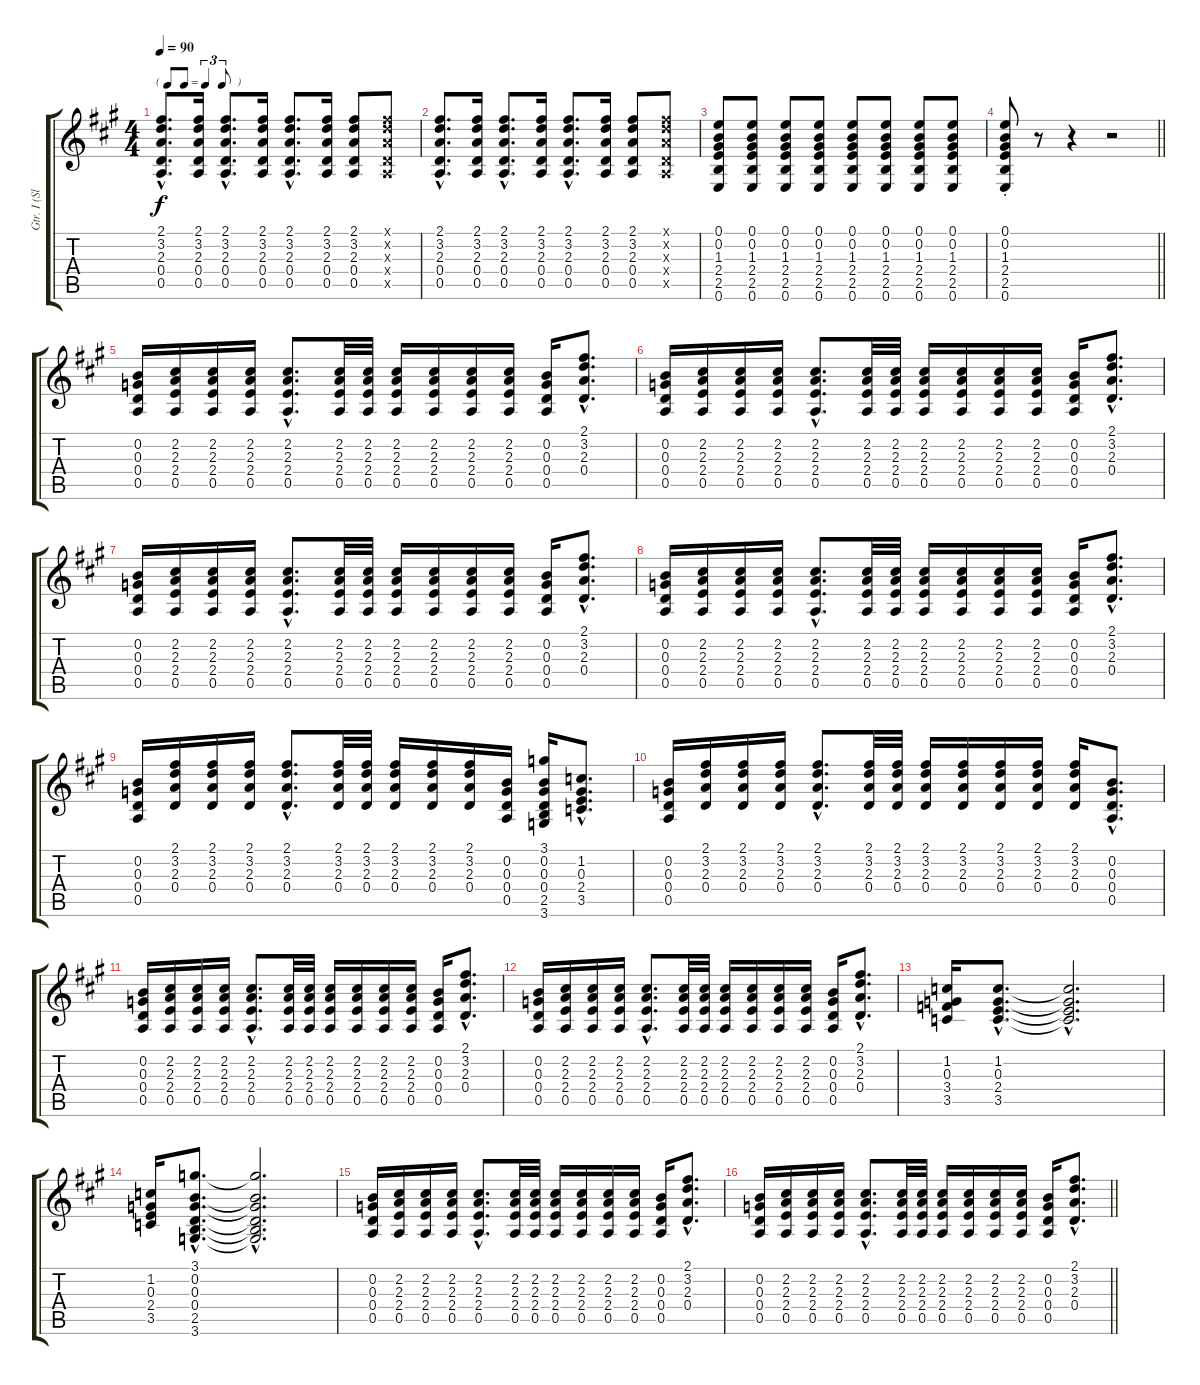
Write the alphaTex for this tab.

\track ("Gtr. I (Slight Overdrive)" "Gtr. I (Sl") {instrument overdrivenguitar}
\staff {score tabs}
\tuning (E4 B3 G3 D3 A2 E2) {hide}
\ts (4 4)
\tf triplet8th
\tempo 90
\clef g2
\ks a
(2.1{hac} 3.2{hac} 2.3{hac} 0.4{hac} 0.5{hac}).8{d dy f} (2.1 3.2 2.3 0.4 0.5).16 (2.1{hac} 3.2{hac} 2.3{hac} 0.4{hac} 0.5{hac}).8{d} (2.1 3.2 2.3 0.4 0.5).16 (2.1{hac} 3.2{hac} 2.3{hac} 0.4{hac} 0.5{hac}).8{d} (2.1 3.2 2.3 0.4 0.5).16 (2.1 3.2 2.3 0.4 0.5).8 (2.1{x} 3.2{x} 2.3{x} 0.4{x} 0.5{x}).8 |
(2.1{hac} 3.2{hac} 2.3{hac} 0.4{hac} 0.5{hac}).8{d} (2.1 3.2 2.3 0.4 0.5).16 (2.1{hac} 3.2{hac} 2.3{hac} 0.4{hac} 0.5{hac}).8{d} (2.1 3.2 2.3 0.4 0.5).16 (2.1{hac} 3.2{hac} 2.3{hac} 0.4{hac} 0.5{hac}).8{d} (2.1 3.2 2.3 0.4 0.5).16 (2.1 3.2 2.3 0.4 0.5).8 (2.1{x} 3.2{x} 2.3{x} 0.4{x} 0.5{x}).8 |
(0.1 0.2 1.3 2.4 2.5 0.6).8 (0.1 0.2 1.3 2.4 2.5 0.6).8 (0.1 0.2 1.3 2.4 2.5 0.6).8 (0.1 0.2 1.3 2.4 2.5 0.6).8 (0.1 0.2 1.3 2.4 2.5 0.6).8 (0.1 0.2 1.3 2.4 2.5 0.6).8 (0.1 0.2 1.3 2.4 2.5 0.6).8 (0.1 0.2 1.3 2.4 2.5 0.6).8 |
\barLineRight lightlight
(0.1{st} 0.2{st} 1.3{st} 2.4{st} 2.5{st} 0.6{st}).8 r.8 r.4 r.2 |
(0.2 0.3 0.4 0.5).16 (2.2 2.3 2.4 0.5).16 (2.2 2.3 2.4 0.5).16 (2.2 2.3 2.4 0.5).16 (2.2{hac} 2.3{hac} 2.4{hac} 0.5{hac}).8{d} (2.2 2.3 2.4 0.5).32 (2.2 2.3 2.4 0.5).32 (2.2 2.3 2.4 0.5).16 (2.2 2.3 2.4 0.5).16 (2.2 2.3 2.4 0.5).16 (2.2 2.3 2.4 0.5).16 (0.2 0.3 0.4 0.5).16 (2.1{hac} 3.2{hac} 2.3{hac} 0.4{hac}).8{d} |
(0.2 0.3 0.4 0.5).16 (2.2 2.3 2.4 0.5).16 (2.2 2.3 2.4 0.5).16 (2.2 2.3 2.4 0.5).16 (2.2{hac} 2.3{hac} 2.4{hac} 0.5{hac}).8{d} (2.2 2.3 2.4 0.5).32 (2.2 2.3 2.4 0.5).32 (2.2 2.3 2.4 0.5).16 (2.2 2.3 2.4 0.5).16 (2.2 2.3 2.4 0.5).16 (2.2 2.3 2.4 0.5).16 (0.2 0.3 0.4 0.5).16 (2.1{hac} 3.2{hac} 2.3{hac} 0.4{hac}).8{d} |
(0.2 0.3 0.4 0.5).16 (2.2 2.3 2.4 0.5).16 (2.2 2.3 2.4 0.5).16 (2.2 2.3 2.4 0.5).16 (2.2{hac} 2.3{hac} 2.4{hac} 0.5{hac}).8{d} (2.2 2.3 2.4 0.5).32 (2.2 2.3 2.4 0.5).32 (2.2 2.3 2.4 0.5).16 (2.2 2.3 2.4 0.5).16 (2.2 2.3 2.4 0.5).16 (2.2 2.3 2.4 0.5).16 (0.2 0.3 0.4 0.5).16 (2.1{hac} 3.2{hac} 2.3{hac} 0.4{hac}).8{d} |
(0.2 0.3 0.4 0.5).16 (2.2 2.3 2.4 0.5).16 (2.2 2.3 2.4 0.5).16 (2.2 2.3 2.4 0.5).16 (2.2{hac} 2.3{hac} 2.4{hac} 0.5{hac}).8{d} (2.2 2.3 2.4 0.5).32 (2.2 2.3 2.4 0.5).32 (2.2 2.3 2.4 0.5).16 (2.2 2.3 2.4 0.5).16 (2.2 2.3 2.4 0.5).16 (2.2 2.3 2.4 0.5).16 (0.2 0.3 0.4 0.5).16 (2.1{hac} 3.2{hac} 2.3{hac} 0.4{hac}).8{d} |
(0.2 0.3 0.4 0.5).16 (2.1 3.2 2.3 0.4).16 (2.1 3.2 2.3 0.4).16 (2.1 3.2 2.3 0.4).16 (2.1{hac} 3.2{hac} 2.3{hac} 0.4{hac}).8{d} (2.1 3.2 2.3 0.4).32 (2.1 3.2 2.3 0.4).32 (2.1 3.2 2.3 0.4).16 (2.1 3.2 2.3 0.4).16 (2.1 3.2 2.3 0.4).16 (0.2 0.3 0.4 0.5).16 (3.1 0.2 0.3 0.4 2.5 3.6).16 (1.2{hac} 0.3{hac} 2.4{hac} 3.5{hac}).8{d} |
(0.2 0.3 0.4 0.5).16 (2.1 3.2 2.3 0.4).16 (2.1 3.2 2.3 0.4).16 (2.1 3.2 2.3 0.4).16 (2.1{hac} 3.2{hac} 2.3{hac} 0.4{hac}).8{d} (2.1 3.2 2.3 0.4).32 (2.1 3.2 2.3 0.4).32 (2.1 3.2 2.3 0.4).16 (2.1 3.2 2.3 0.4).16 (2.1 3.2 2.3 0.4).16 (2.1 3.2 2.3 0.4).16 (2.1 3.2 2.3 0.4).16 (0.2{hac} 0.3{hac} 0.4{hac} 0.5{hac}).8{d} |
(0.2 0.3 0.4 0.5).16 (2.2 2.3 2.4 0.5).16 (2.2 2.3 2.4 0.5).16 (2.2 2.3 2.4 0.5).16 (2.2{hac} 2.3{hac} 2.4{hac} 0.5{hac}).8{d} (2.2 2.3 2.4 0.5).32 (2.2 2.3 2.4 0.5).32 (2.2 2.3 2.4 0.5).16 (2.2 2.3 2.4 0.5).16 (2.2 2.3 2.4 0.5).16 (2.2 2.3 2.4 0.5).16 (0.2 0.3 0.4 0.5).16 (2.1{hac} 3.2{hac} 2.3{hac} 0.4{hac}).8{d} |
(0.2 0.3 0.4 0.5).16 (2.2 2.3 2.4 0.5).16 (2.2 2.3 2.4 0.5).16 (2.2 2.3 2.4 0.5).16 (2.2{hac} 2.3{hac} 2.4{hac} 0.5{hac}).8{d} (2.2 2.3 2.4 0.5).32 (2.2 2.3 2.4 0.5).32 (2.2 2.3 2.4 0.5).16 (2.2 2.3 2.4 0.5).16 (2.2 2.3 2.4 0.5).16 (2.2 2.3 2.4 0.5).16 (0.2 0.3 0.4 0.5).16 (2.1{hac} 3.2{hac} 2.3{hac} 0.4{hac}).8{d} |
(1.2 0.3 3.4 3.5).16 (1.2{hac} 0.3{hac} 2.4{hac} 3.5{hac}).8{d} (1.2{hac t} 0.3{hac t} 2.4{hac t} 3.5{hac t}).2{d} |
(1.2 0.3 2.4 3.5).16 (3.1{hac} 0.2{hac} 0.3{hac} 0.4{hac} 2.5{hac} 3.6{hac}).8{d} (3.1{hac t} 0.2{hac t} 0.3{hac t} 0.4{hac t} 2.5{hac t} 3.6{hac t}).2{d} |
(0.2 0.3 0.4 0.5).16 (2.2 2.3 2.4 0.5).16 (2.2 2.3 2.4 0.5).16 (2.2 2.3 2.4 0.5).16 (2.2{hac} 2.3{hac} 2.4{hac} 0.5{hac}).8{d} (2.2 2.3 2.4 0.5).32 (2.2 2.3 2.4 0.5).32 (2.2 2.3 2.4 0.5).16 (2.2 2.3 2.4 0.5).16 (2.2 2.3 2.4 0.5).16 (2.2 2.3 2.4 0.5).16 (0.2 0.3 0.4 0.5).16 (2.1{hac} 3.2{hac} 2.3{hac} 0.4{hac}).8{d} |
\barLineRight lightlight
(0.2 0.3 0.4 0.5).16 (2.2 2.3 2.4 0.5).16 (2.2 2.3 2.4 0.5).16 (2.2 2.3 2.4 0.5).16 (2.2{hac} 2.3{hac} 2.4{hac} 0.5{hac}).8{d} (2.2 2.3 2.4 0.5).32 (2.2 2.3 2.4 0.5).32 (2.2 2.3 2.4 0.5).16 (2.2 2.3 2.4 0.5).16 (2.2 2.3 2.4 0.5).16 (2.2 2.3 2.4 0.5).16 (0.2 0.3 0.4 0.5).16 (2.1{hac} 3.2{hac} 2.3{hac} 0.4{hac}).8{d}
